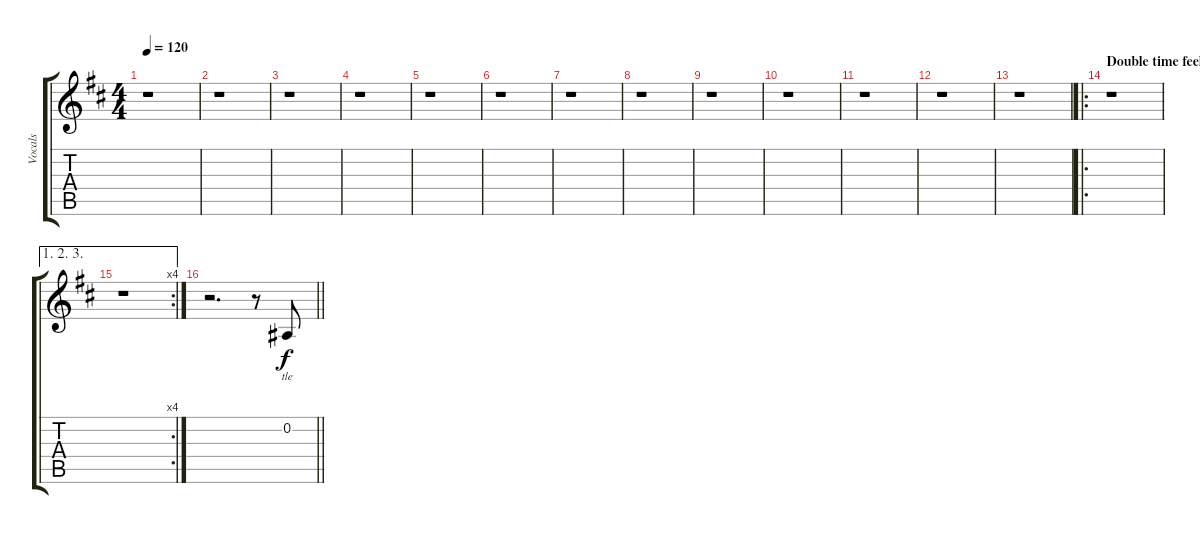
\track ("Vocals" "Vocals") {instrument lead6voice}
\staff {score tabs}
\tuning (Eb4 Bb3 Gb3 Db3 Ab2 Eb2) {hide}
\ts (4 4)
\tempo 120
\clef g2
\ks d
r.1{dy f} |
r.1 |
r.1 |
r.1 |
r.1 |
r.1 |
r.1 |
r.1 |
r.1 |
r.1 |
r.1 |
r.1 |
r.1 |
\ro
\section ("" "Double time feel")
r.1 |
\ae (1 2 3)
\rc 4
r.1 |
\barLineRight lightlight
r.2{d} r.8 0.2.8{lyrics (0 "tle") lyrics (1 "") lyrics (2 "") lyrics (3 "") lyrics (4 "") instrument woodblock}
